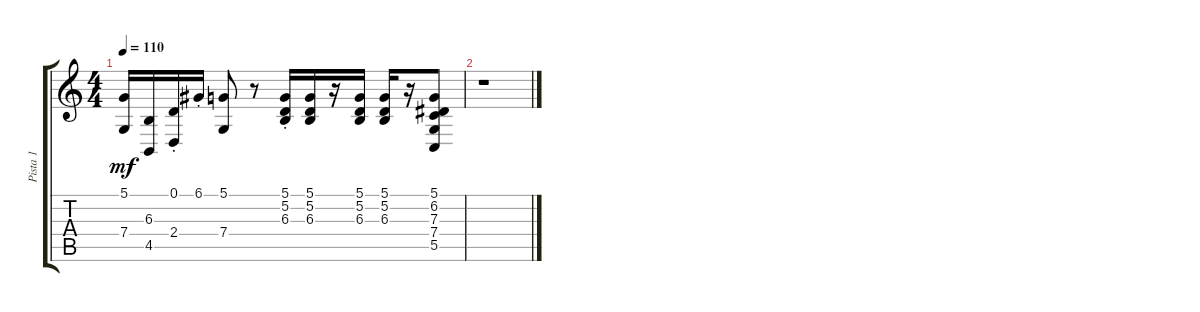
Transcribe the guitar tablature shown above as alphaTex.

\track ("Pista 1" "Pista 1") {instrument acousticgrandpiano}
\staff {score tabs}
\tuning (D4 A3 F3 C3 G2 D2) {hide}
\ts (4 4)
\tempo 110
\clef g2
\ks c
(5.1{t} 7.4{t}).16{dy mf} (6.3 4.5).16 (0.1{st} 2.4{st}).16 6.1{st}.16 (5.1 7.4).8 r.8 (5.1{st} 5.2{st} 6.3{st}).16 (5.1 5.2 6.3).16 r.16 (5.1 5.2 6.3).16 (5.1 5.2 6.3).16 r.16 (5.1 6.2 7.3 7.4 5.5).8 |
r.1
